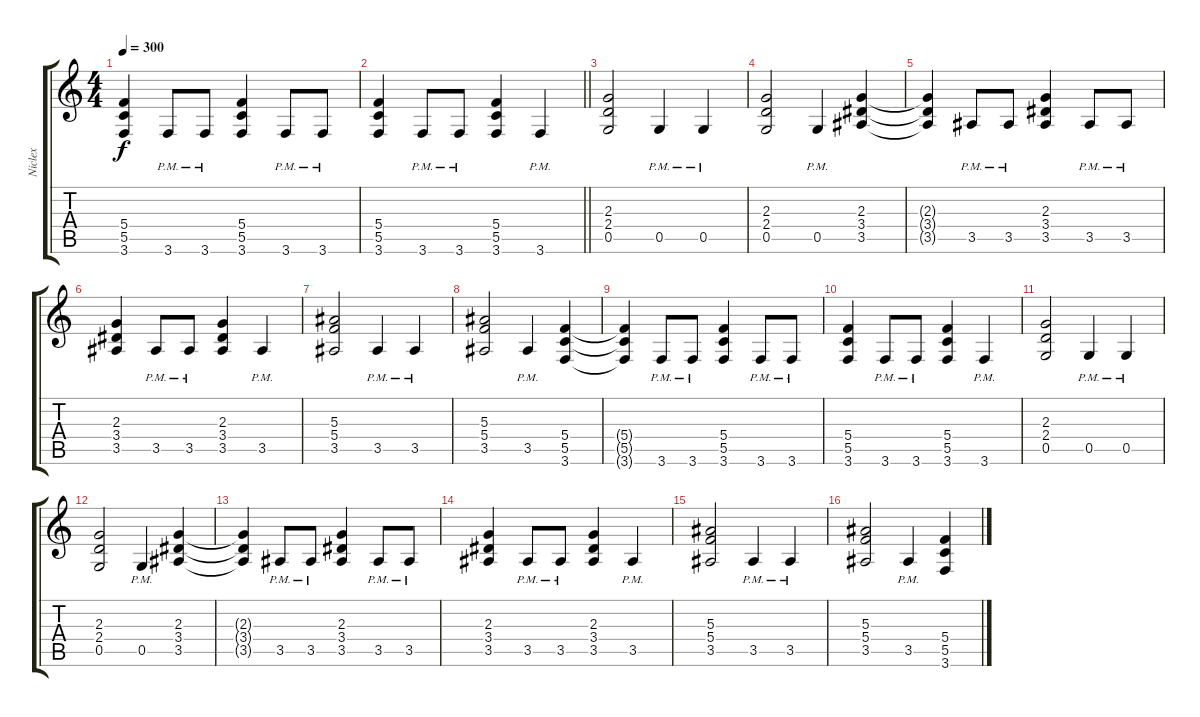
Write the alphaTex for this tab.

\track ("Niclex" "Niclex") {instrument distortionguitar}
\staff {score tabs}
\tuning (D4 A3 F3 C3 G2 D2) {hide}
\ts (4 4)
\tempo 300
\clef g2
\ks c
(5.4{t} 5.5{t} 3.6{t}).4{dy f} 3.6{pm}.8 3.6{pm}.8 (5.4 5.5 3.6).4 3.6{pm}.8 3.6{pm}.8 |
\barLineRight lightlight
(5.4 5.5 3.6).4 3.6{pm}.8 3.6{pm}.8 (5.4 5.5 3.6).4 3.6{pm}.4 |
(2.3 2.4 0.5).2 0.5{pm}.4 0.5{pm}.4 |
(2.3 2.4 0.5).2 0.5{pm}.4 (2.3 3.4 3.5).4 |
(2.3{t} 3.4{t} 3.5{t}).4 3.5{pm}.8 3.5{pm}.8 (2.3 3.4 3.5).4 3.5{pm}.8 3.5{pm}.8 |
(2.3 3.4 3.5).4 3.5{pm}.8 3.5{pm}.8 (2.3 3.4 3.5).4 3.5{pm}.4 |
(5.3 5.4 3.5).2 3.5{pm}.4 3.5{pm}.4 |
(5.3 5.4 3.5).2 3.5{pm}.4 (5.4 5.5 3.6).4 |
(5.4{t} 5.5{t} 3.6{t}).4 3.6{pm}.8 3.6{pm}.8 (5.4 5.5 3.6).4 3.6{pm}.8 3.6{pm}.8 |
(5.4 5.5 3.6).4 3.6{pm}.8 3.6{pm}.8 (5.4 5.5 3.6).4 3.6{pm}.4 |
(2.3 2.4 0.5).2 0.5{pm}.4 0.5{pm}.4 |
(2.3 2.4 0.5).2 0.5{pm}.4 (2.3 3.4 3.5).4 |
(2.3{t} 3.4{t} 3.5{t}).4 3.5{pm}.8 3.5{pm}.8 (2.3 3.4 3.5).4 3.5{pm}.8 3.5{pm}.8 |
(2.3 3.4 3.5).4 3.5{pm}.8 3.5{pm}.8 (2.3 3.4 3.5).4 3.5{pm}.4 |
(5.3 5.4 3.5).2 3.5{pm}.4 3.5{pm}.4 |
(5.3 5.4 3.5).2 3.5{pm}.4 (5.4 5.5 3.6).4
